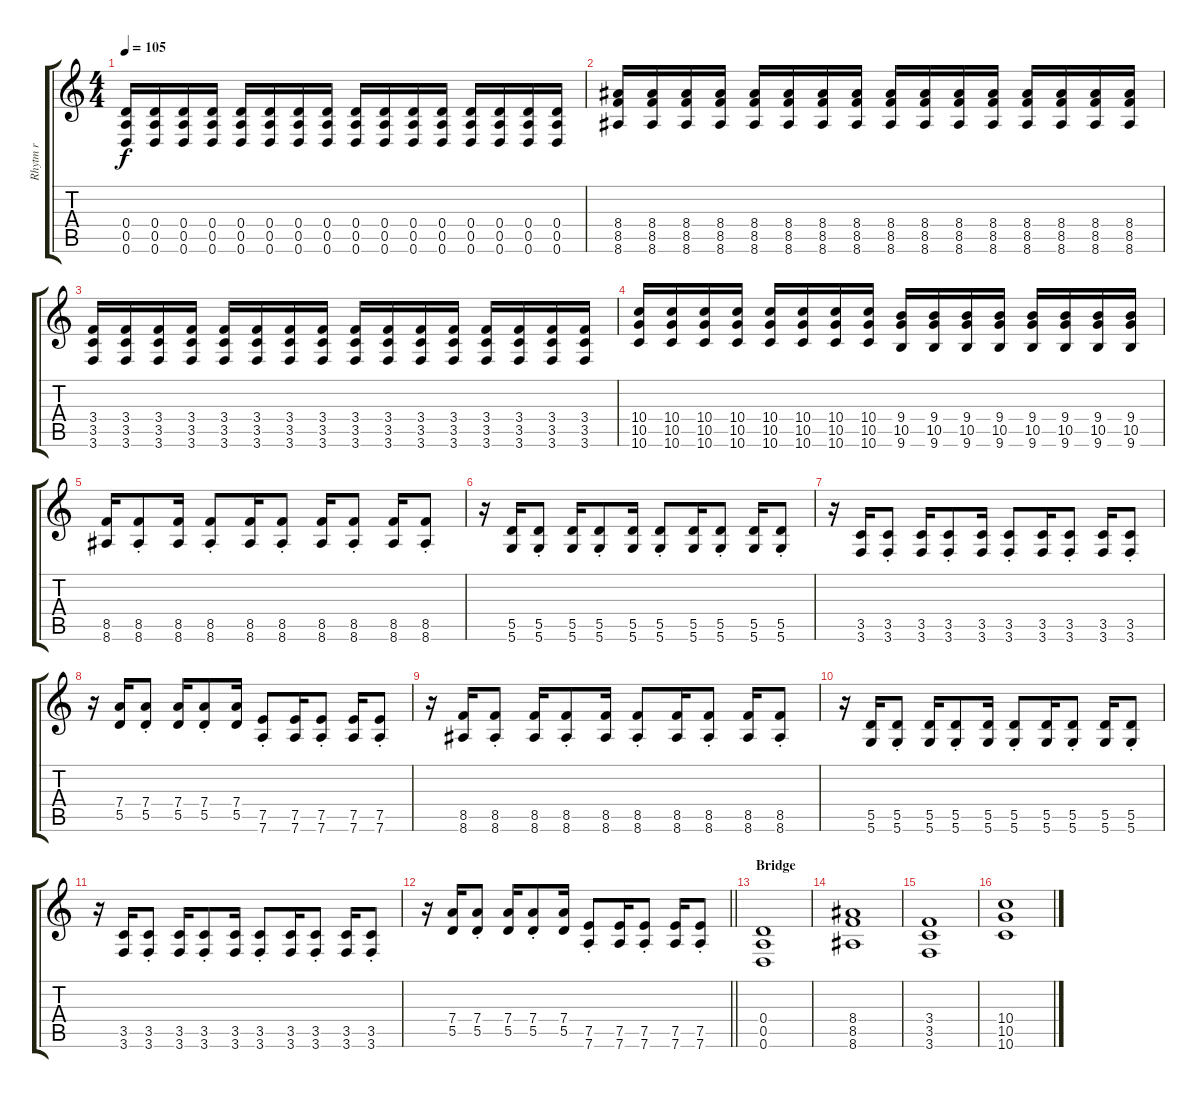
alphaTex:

\track ("Rhytm r" "Rhytm r") {instrument distortionguitar}
\staff {score tabs}
\tuning (E4 B3 G3 D3 A2 D2) {hide}
\ts (4 4)
\tempo 105
\clef g2
\ks c
(0.4 0.5 0.6).16{dy f} (0.4 0.5 0.6).16 (0.4 0.5 0.6).16 (0.4 0.5 0.6).16 (0.4 0.5 0.6).16 (0.4 0.5 0.6).16 (0.4 0.5 0.6).16 (0.4 0.5 0.6).16 (0.4 0.5 0.6).16 (0.4 0.5 0.6).16 (0.4 0.5 0.6).16 (0.4 0.5 0.6).16 (0.4 0.5 0.6).16 (0.4 0.5 0.6).16 (0.4 0.5 0.6).16 (0.4 0.5 0.6).16 |
(8.4 8.5 8.6).16 (8.4 8.5 8.6).16 (8.4 8.5 8.6).16 (8.4 8.5 8.6).16 (8.4 8.5 8.6).16 (8.4 8.5 8.6).16 (8.4 8.5 8.6).16 (8.4 8.5 8.6).16 (8.4 8.5 8.6).16 (8.4 8.5 8.6).16 (8.4 8.5 8.6).16 (8.4 8.5 8.6).16 (8.4 8.5 8.6).16 (8.4 8.5 8.6).16 (8.4 8.5 8.6).16 (8.4 8.5 8.6).16 |
(3.4 3.5 3.6).16 (3.4 3.5 3.6).16 (3.4 3.5 3.6).16 (3.4 3.5 3.6).16 (3.4 3.5 3.6).16 (3.4 3.5 3.6).16 (3.4 3.5 3.6).16 (3.4 3.5 3.6).16 (3.4 3.5 3.6).16 (3.4 3.5 3.6).16 (3.4 3.5 3.6).16 (3.4 3.5 3.6).16 (3.4 3.5 3.6).16 (3.4 3.5 3.6).16 (3.4 3.5 3.6).16 (3.4 3.5 3.6).16 |
(10.4 10.5 10.6).16 (10.4 10.5 10.6).16 (10.4 10.5 10.6).16 (10.4 10.5 10.6).16 (10.4 10.5 10.6).16 (10.4 10.5 10.6).16 (10.4 10.5 10.6).16 (10.4 10.5 10.6).16 (9.4 10.5 9.6).16 (9.4 10.5 9.6).16 (9.4 10.5 9.6).16 (9.4 10.5 9.6).16 (9.4 10.5 9.6).16 (9.4 10.5 9.6).16 (9.4 10.5 9.6).16 (9.4 10.5 9.6).16 |
(8.5 8.6).16 (8.5{st} 8.6).8 (8.5 8.6).16 (8.5{st} 8.6).8 (8.5 8.6).16 (8.5{st} 8.6).8 (8.5 8.6).16 (8.5{st} 8.6).8 (8.5 8.6).16 (8.5{st} 8.6).8 |
r.16 (5.5 5.6).16 (5.5{st} 5.6).8 (5.5 5.6).16 (5.5{st} 5.6).8 (5.5 5.6).16 (5.5{st} 5.6).8 (5.5 5.6).16 (5.5{st} 5.6).8 (5.5 5.6).16 (5.5{st} 5.6).8 |
r.16 (3.5 3.6).16 (3.5{st} 3.6{st}).8 (3.5 3.6).16 (3.5{st} 3.6{st}).8 (3.5 3.6).16 (3.5{st} 3.6{st}).8 (3.5 3.6).16 (3.5{st} 3.6{st}).8 (3.5 3.6).16 (3.5{st} 3.6{st}).8 |
r.16 (7.4 5.5).16 (7.4{st} 5.5{st}).8 (7.4 5.5).16 (7.4{st} 5.5{st}).8 (7.4 5.5).16 (7.5{st} 7.6{st}).8 (7.5 7.6).16 (7.5{st} 7.6{st}).8 (7.5 7.6).16 (7.5{st} 7.6{st}).8 |
r.16 (8.5 8.6).16 (8.5{st} 8.6{st}).8 (8.5 8.6).16 (8.5{st} 8.6{st}).8 (8.5 8.6).16 (8.5{st} 8.6{st}).8 (8.5 8.6).16 (8.5{st} 8.6{st}).8 (8.5 8.6).16 (8.5{st} 8.6{st}).8 |
r.16 (5.5 5.6).16 (5.5{st} 5.6).8 (5.5 5.6).16 (5.5{st} 5.6).8 (5.5 5.6).16 (5.5{st} 5.6).8 (5.5 5.6).16 (5.5{st} 5.6).8 (5.5 5.6).16 (5.5{st} 5.6).8 |
r.16 (3.5 3.6).16 (3.5{st} 3.6{st}).8 (3.5 3.6).16 (3.5{st} 3.6{st}).8 (3.5 3.6).16 (3.5{st} 3.6{st}).8 (3.5 3.6).16 (3.5{st} 3.6{st}).8 (3.5 3.6).16 (3.5{st} 3.6{st}).8 |
\barLineRight lightlight
r.16 (7.4 5.5).16 (7.4{st} 5.5{st}).8 (7.4 5.5).16 (7.4{st} 5.5{st}).8 (7.4 5.5).16 (7.5{st} 7.6{st}).8 (7.5 7.6).16 (7.5{st} 7.6{st}).8 (7.5 7.6).16 (7.5{st} 7.6{st}).8 |
\section ("" "Bridge")
(0.4 0.5 0.6).1 |
(8.4 8.5 8.6).1 |
(3.4 3.5 3.6).1 |
(10.4 10.5 10.6).1
